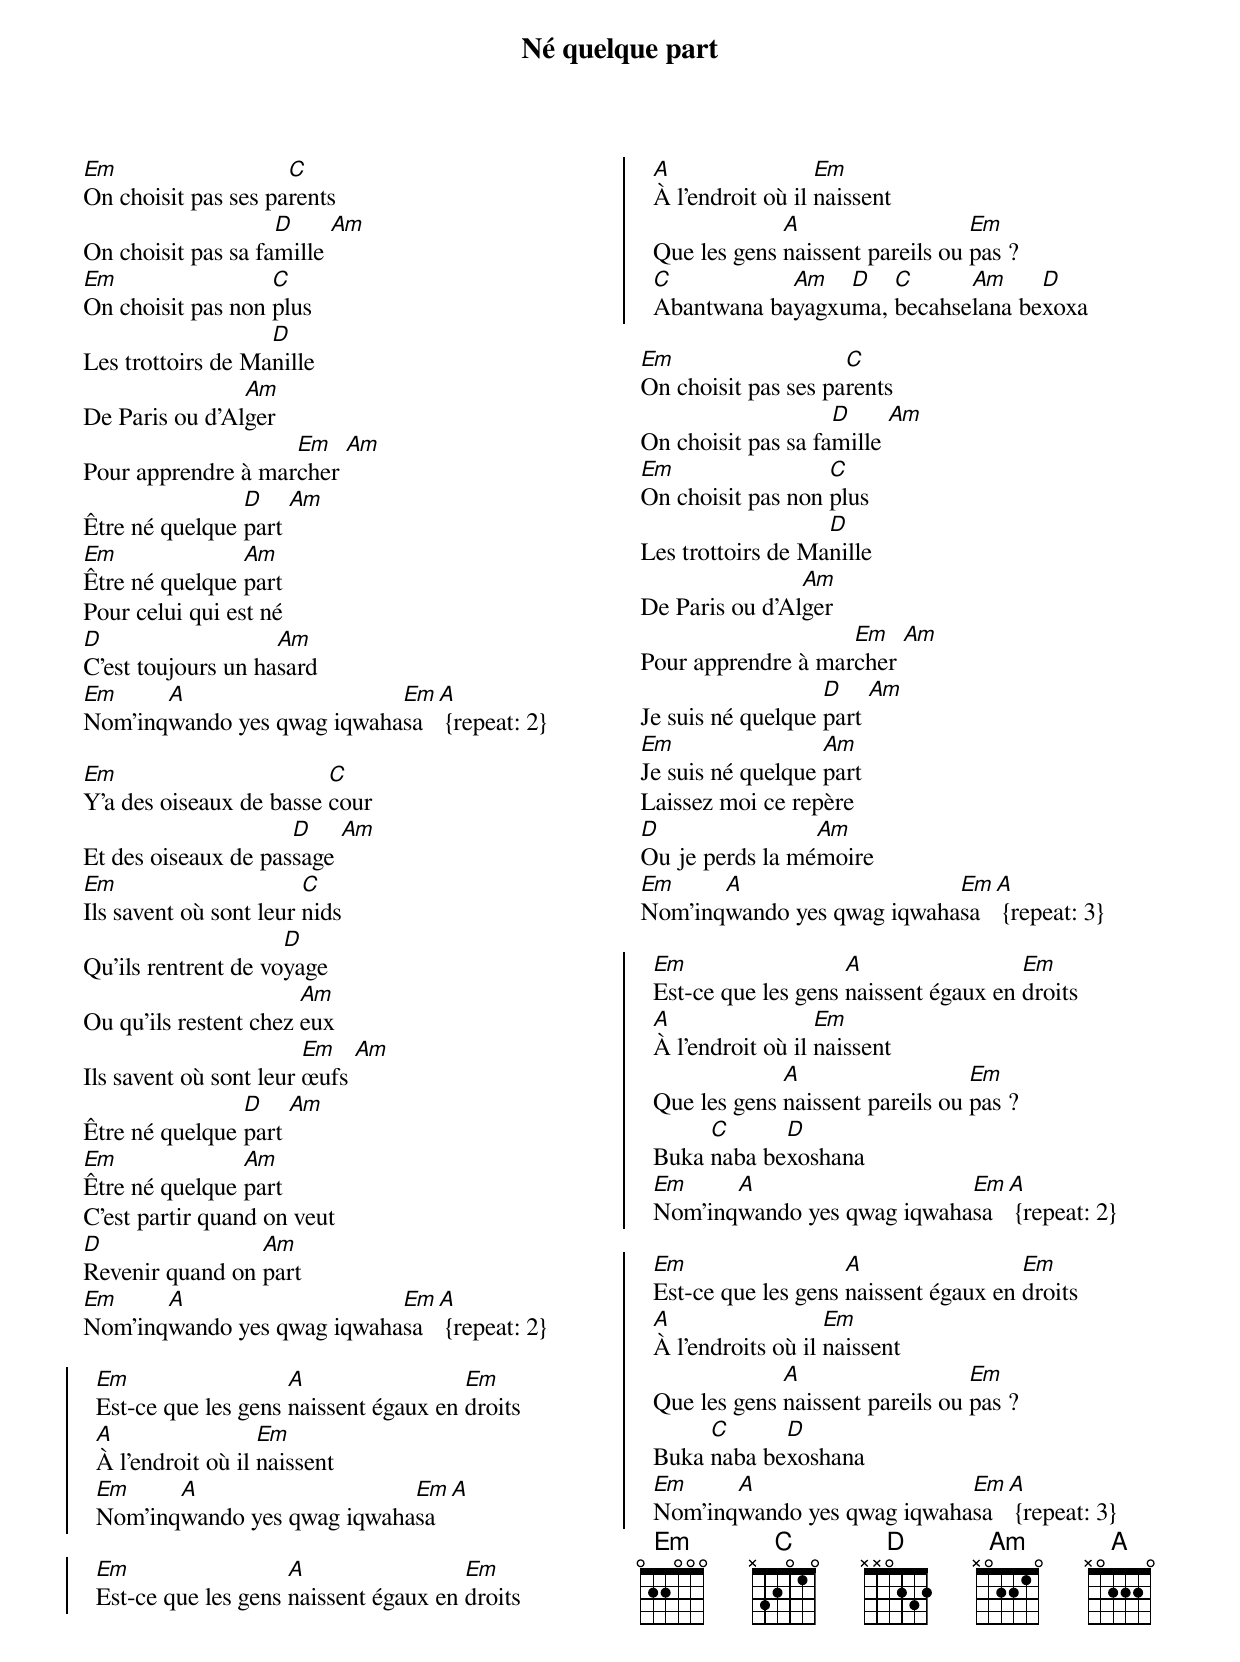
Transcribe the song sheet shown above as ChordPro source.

{title: Né quelque part}
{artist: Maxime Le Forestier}
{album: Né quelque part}
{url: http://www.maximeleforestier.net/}
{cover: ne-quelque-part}
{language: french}
{columns: 2}
{define: Em frets 0 2 2 0 0 0}
{define: C frets X 3 2 0 1 0}
{define: D frets X X 0 2 3 2}
{define: Am frets X 0 2 2 1 0}
{define: A frets X 0 2 2 2 0}

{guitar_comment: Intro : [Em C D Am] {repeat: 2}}
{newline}
[Em]On choisit pas ses pa[C]rents
On choisit pas sa fa[D]mille [Am]
[Em]On choisit pas non [C]plus
Les trottoirs de Ma[D]nille
De Paris ou d'Al[Am]ger
Pour apprendre à mar[Em]cher [Am]
Être né quelque [D]part [Am]
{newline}
[Em]Être né quelque [Am]part
Pour celui qui est né
[D]C'est toujours un ha[Am]sard
[Em]Nom'inq[A]wando yes qwag iqwaha[Em]sa [A] {repeat: 2}

[Em]Y'a des oiseaux de basse [C]cour
Et des oiseaux de pas[D]sage [Am]
[Em]Ils savent où sont leur [C]nids
Qu'ils rentrent de vo[D]yage
Ou qu'ils restent chez [Am]eux
Ils savent où sont leur [Em]œufs [Am]
Être né quelque [D]part [Am]
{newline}
[Em]Être né quelque [Am]part
C'est partir quand on veut
[D]Revenir quand on [Am]part
[Em]Nom'inq[A]wando yes qwag iqwaha[Em]sa [A] {repeat: 2}

{start_of_chorus}
  [Em]Est-ce que les gens [A]naissent égaux en [Em]droits
  [A]À l'endroit où il [Em]naissent
  [Em]Nom'inq[A]wando yes qwag iqwaha[Em]sa [A]
{end_of_chorus}

{start_of_chorus}
  [Em]Est-ce que les gens [A]naissent égaux en [Em]droits
  [A]À l'endroit où il [Em]naissent
  Que les gens [A]naissent pareils ou [Em]pas ?
  [C]Abantwana ba[Am]yagxu[D]ma, [C]becahse[Am]lana be[D]xoxa
{end_of_chorus}

[Em]On choisit pas ses pa[C]rents
On choisit pas sa fa[D]mille [Am]
[Em]On choisit pas non [C]plus
Les trottoirs de Ma[D]nille
De Paris ou d'Al[Am]ger
Pour apprendre à mar[Em]cher [Am]
Je suis né quelque [D]part [Am]
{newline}
[Em]Je suis né quelque [Am]part
Laissez moi ce repère
[D]Ou je perds la mé[Am]moire
[Em]Nom'inq[A]wando yes qwag iqwaha[Em]sa [A] {repeat: 3}

{start_of_chorus}
  [Em]Est-ce que les gens [A]naissent égaux en [Em]droits
  [A]À l'endroit où il [Em]naissent
  Que les gens [A]naissent pareils ou [Em]pas ?
  Buka [C]naba be[D]xoshana
  [Em]Nom'inq[A]wando yes qwag iqwaha[Em]sa [A] {repeat: 2}
{end_of_chorus}

{start_of_chorus}
  [Em]Est-ce que les gens [A]naissent égaux en [Em]droits
  [A]À l'endroits où il [Em]naissent
  Que les gens [A]naissent pareils ou [Em]pas ?
  Buka [C]naba be[D]xoshana
  [Em]Nom'inq[A]wando yes qwag iqwaha[Em]sa [A] {repeat: 3}
{end_of_chorus}
